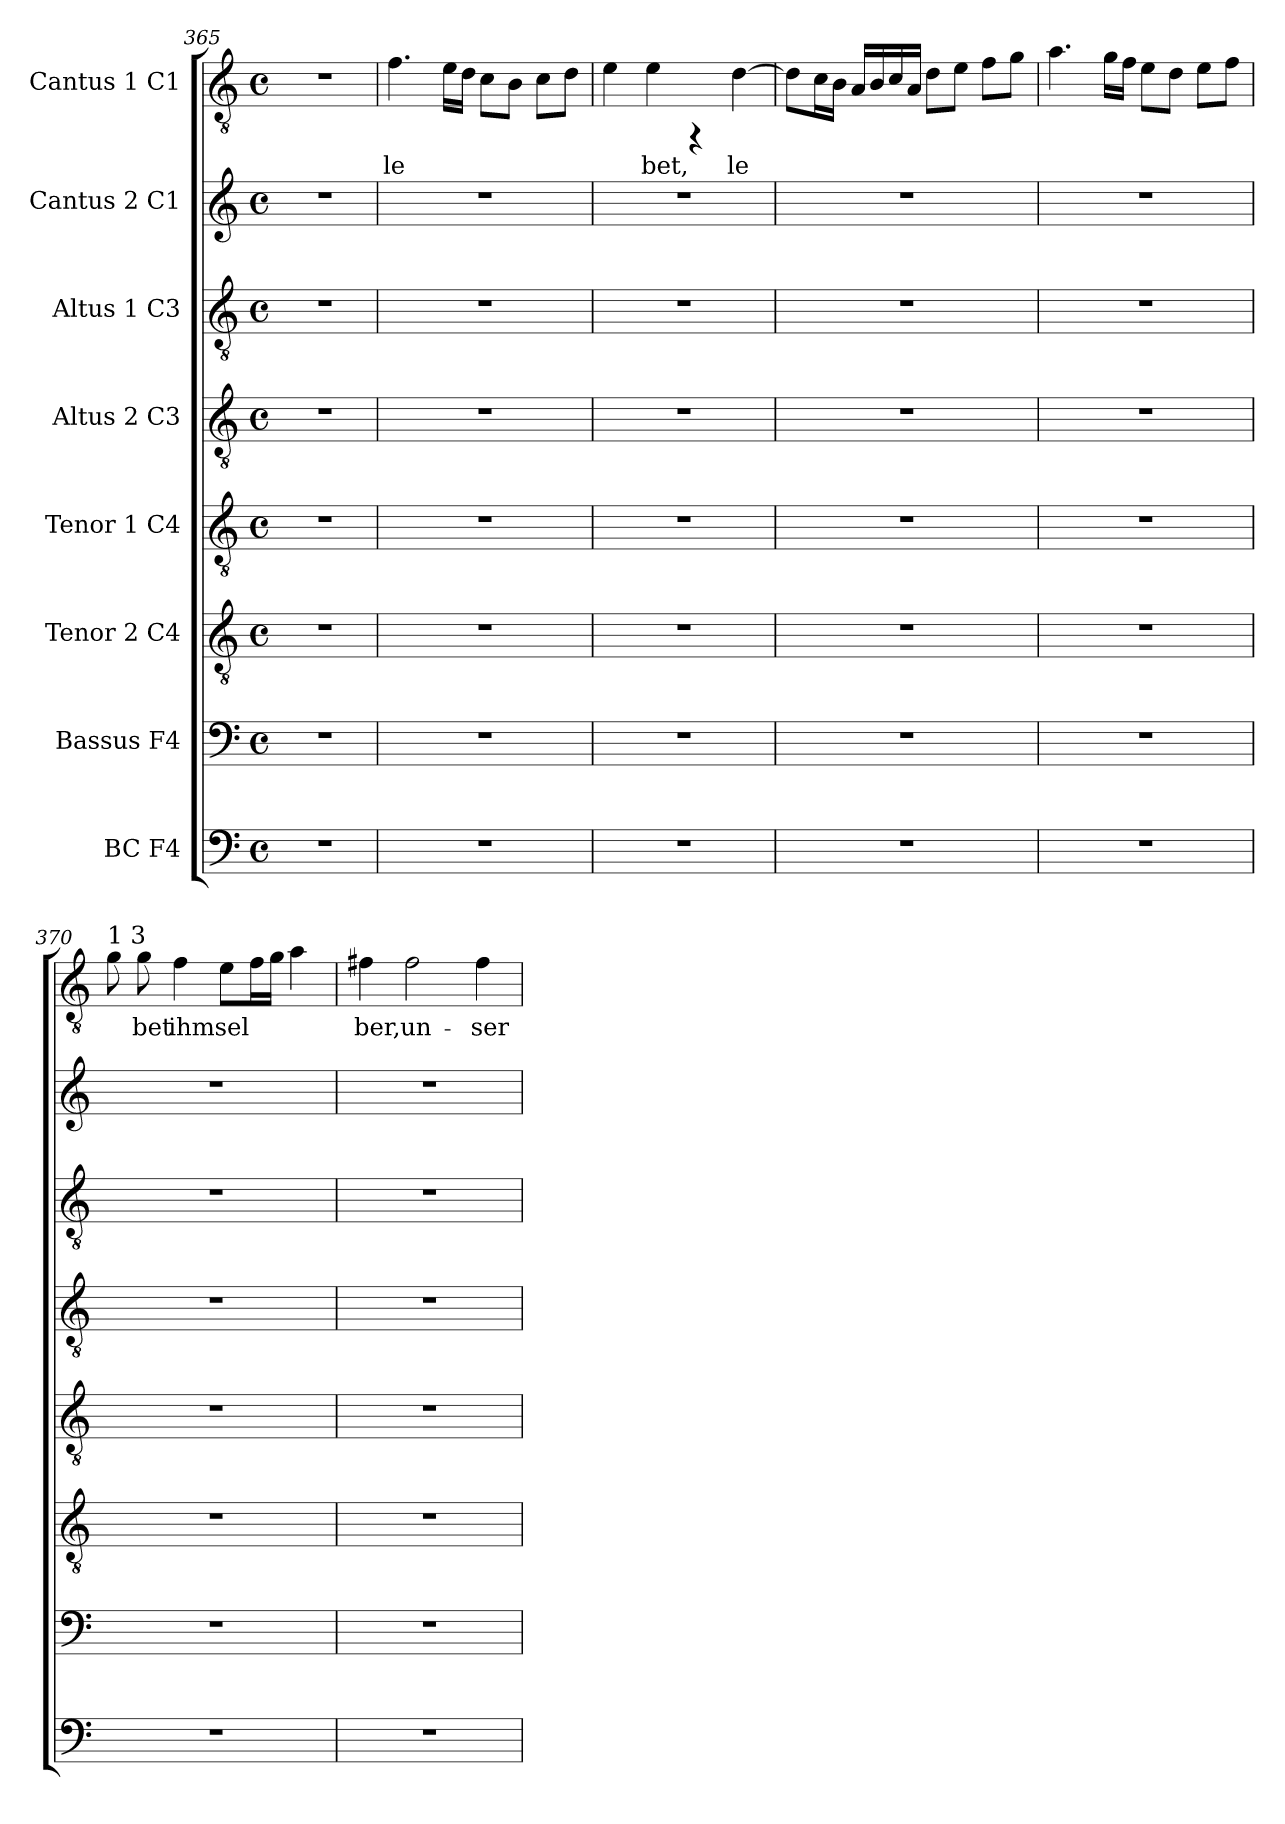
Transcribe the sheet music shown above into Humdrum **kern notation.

**kern	**kern	**kern	**kern	**kern	**kern	**kern	**kern	**text
*part8	*part7	*part6	*part5	*part4	*part3	*part2	*part1	*part1
*staff8	*staff7	*staff6	*staff5	*staff4	*staff3	*staff2	*staff1	*staff1
*I"BC  F4	*I"Bassus  F4	*I"Tenor 2  C4	*I"Tenor 1  C4	*I"Altus 2  C3	*I"Altus 1  C3	*I"Cantus 2  C1	*I"Cantus 1  C1	*
*clefF4	*clefF4	*clefGv2	*clefGv2	*clefGv2	*clefGv2	*clefG2	*clefGv2	*
*k[]	*k[]	*k[]	*k[]	*k[]	*k[]	*k[]	*k[]	*
*C:	*C:	*C:	*C:	*C:	*C:	*C:	*C:	*
*M4/4	*M4/4	*M4/4	*M4/4	*M4/4	*M4/4	*M4/4	*M4/4	*
*met(c)	*met(c)	*met(c)	*met(c)	*met(c)	*met(c)	*met(c)	*met(c)	*
=365	=365	=365	=365	=365	=365	=365	=365	=365
1r	1r	1r	1r	1r	1r	1r	1r	.
=366	=366	=366	=366	=366	=366	=366	=366	=366
!	!	!	!	!	!	!	!	!LO:LY:b:cj
1r	1r	1r	1r	1r	1r	1r	4.f\	le-
!	!	!	!	!	!	!	!	!LO:LY:b:cj
.	.	.	.	.	.	.	16e\L	--
!	!	!	!	!	!	!	!	!LO:LY:b:cj
.	.	.	.	.	.	.	16d\J	--
!	!	!	!	!	!	!	!	!LO:LY:b:cj
.	.	.	.	.	.	.	8c\L	--
!	!	!	!	!	!	!	!	!LO:LY:b:cj
.	.	.	.	.	.	.	8B\J	--
!	!	!	!	!	!	!	!	!LO:LY:b:cj
.	.	.	.	.	.	.	8c\L	--
!	!	!	!	!	!	!	!	!LO:LY:b:cj
.	.	.	.	.	.	.	8d\J	--
=367	=367	=367	=367	=367	=367	=367	=367	=367
!	!	!	!	!	!	!	!	!LO:LY:b:cj
1r	1r	1r	1r	1r	1r	1r	4e\	--
!	!	!	!	!	!	!	!	!LO:LY:b:cj
.	.	.	.	.	.	.	4e\	-bet,
.	.	.	.	.	.	.	4rFF	.
!	!	!	!	!	!	!	!	!LO:LY:b:cj
.	.	.	.	.	.	.	[>4d\	le-
=368	=368	=368	=368	=368	=368	=368	=368	=368
!	!	!	!	!	!	!	!	!LO:LY:b:cj
1r	1r	1r	1r	1r	1r	1r	8d\L]	--
!	!	!	!	!	!	!	!	!LO:LY:b:cj
.	.	.	.	.	.	.	16c\	--
!	!	!	!	!	!	!	!	!LO:LY:b:cj
.	.	.	.	.	.	.	16B\J	--
!	!	!	!	!	!	!	!	!LO:LY:b:cj
.	.	.	.	.	.	.	16A/L	--
!	!	!	!	!	!	!	!	!LO:LY:b:cj
.	.	.	.	.	.	.	16B/	--
!	!	!	!	!	!	!	!	!LO:LY:b:cj
.	.	.	.	.	.	.	16c/	--
!	!	!	!	!	!	!	!	!LO:LY:b:cj
.	.	.	.	.	.	.	16A/J	--
!	!	!	!	!	!	!	!	!LO:LY:b:cj
.	.	.	.	.	.	.	8d\L	--
!	!	!	!	!	!	!	!	!LO:LY:b:cj
.	.	.	.	.	.	.	8e\J	--
!	!	!	!	!	!	!	!	!LO:LY:b:cj
.	.	.	.	.	.	.	8f\L	--
!	!	!	!	!	!	!	!	!LO:LY:b:cj
.	.	.	.	.	.	.	8g\J	--
=369	=369	=369	=369	=369	=369	=369	=369	=369
!	!	!	!	!	!	!	!	!LO:LY:b:cj
1r	1r	1r	1r	1r	1r	1r	4.a\	--
!	!	!	!	!	!	!	!	!LO:LY:b:cj
.	.	.	.	.	.	.	16g\L	--
!	!	!	!	!	!	!	!	!LO:LY:b:cj
.	.	.	.	.	.	.	16f\J	--
!	!	!	!	!	!	!	!	!LO:LY:b:cj
.	.	.	.	.	.	.	8e\L	--
!	!	!	!	!	!	!	!	!LO:LY:b:cj
.	.	.	.	.	.	.	8d\J	--
!	!	!	!	!	!	!	!	!LO:LY:b:cj
.	.	.	.	.	.	.	8e\L	--
!	!	!	!	!	!	!	!	!LO:LY:b:cj
.	.	.	.	.	.	.	8f\J	--
!!LO:LB:g=z
=370	=370	=370	=370	=370	=370	=370	=370	=370
!	!	!	!	!	!	!	!LO:TX:a:t=1 3	!
!	!	!	!	!	!	!	!	!LO:LY:b:cj
1r	1r	1r	1r	1r	1r	1r	8g\	--
!	!	!	!	!	!	!	!	!LO:LY:b:cj
.	.	.	.	.	.	.	8g\	-bet
!	!	!	!	!	!	!	!	!LO:LY:b:cj
.	.	.	.	.	.	.	4f\	ihm
!	!	!	!	!	!	!	!	!LO:LY:b:cj
.	.	.	.	.	.	.	8e\L	sel-
!	!	!	!	!	!	!	!	!LO:LY:b:cj
.	.	.	.	.	.	.	16f\	--
!	!	!	!	!	!	!	!	!LO:LY:b:cj
.	.	.	.	.	.	.	16g\J	--
!	!	!	!	!	!	!	!	!LO:LY:b:cj
.	.	.	.	.	.	.	4a\	--
=371	=371	=371	=371	=371	=371	=371	=371	=371
!	!	!	!	!	!	!	!	!LO:LY:b:cj
1r	1r	1r	1r	1r	1r	1r	4f#X\	-ber,
!	!	!	!	!	!	!	!	!LO:LY:b:cj
.	.	.	.	.	.	.	2f#\	un-
!	!	!	!	!	!	!	!	!LO:LY:b:cj
.	.	.	.	.	.	.	4f#\	-ser
=	=	=	=	=	=	=	=	=
*-	*-	*-	*-	*-	*-	*-	*-	*-
